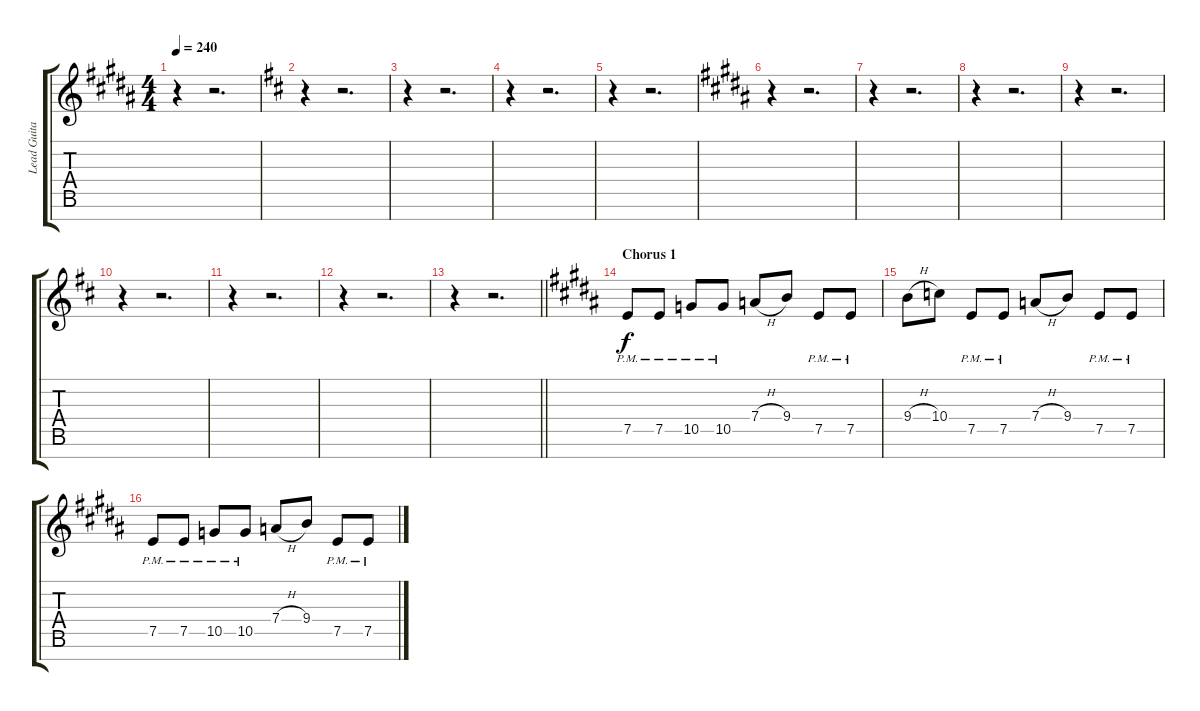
\track ("Lead Guitar [McMorran]" "Lead Guita") {instrument overdrivenguitar}
\staff {score tabs}
\tuning (E4 B3 G3 D3 A2 E2 B1) {hide}
\ts (4 4)
\tempo 240
\clef g2
\ks b
r.4{dy f} r.2{d} |
\ks bminor
r.4 r.2{d} |
r.4 r.2{d} |
r.4 r.2{d} |
r.4 r.2{d} |
\ks b
r.4 r.2{d} |
r.4 r.2{d} |
r.4 r.2{d} |
r.4 r.2{d} |
\ks bminor
r.4 r.2{d} |
r.4 r.2{d} |
r.4 r.2{d} |
\barLineRight lightlight
r.4 r.2{d} |
\section ("" "Chorus 1")
\ks b
7.5{pm}.8 7.5{pm}.8 10.5{pm}.8 10.5{pm}.8 7.4{h}.8 9.4.8 7.5{pm}.8 7.5{pm}.8 |
9.4{h}.8 10.4.8 7.5{pm}.8 7.5{pm}.8 7.4{h}.8 9.4.8 7.5{pm}.8 7.5{pm}.8 |
7.5{pm}.8 7.5{pm}.8 10.5{pm}.8 10.5{pm}.8 7.4{h}.8 9.4.8 7.5{pm}.8 7.5{pm}.8
